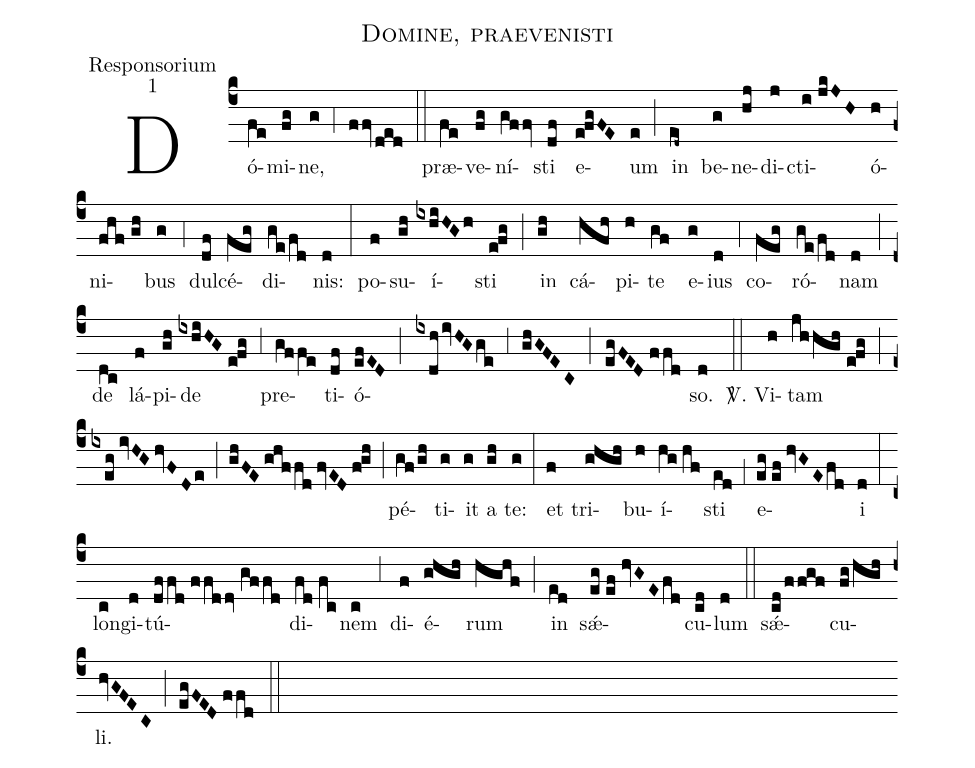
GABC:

name:Domine, praevenisti;
office-part:Responsorium;
mode:1;
%%
(c4) Dó(fe)mi(fg)ne,(g) (,4) (ffv/ded) (::)
præ(fe)ve(fg)ní(gffv)sti(df) e(e!fgFE)um(e) (;) in(ed~) be(g)ne(hj)di(j)cti(i//jkJH)ó(h)ni(fhf//gh)bus(g) (,4) dul(df)cé(feg)di(ge/fd)nis:(d) (:)
po(f)su(gh)í(ixhiHGh)sti(e!fg) (;) in(gh) cá(hfh)pi(h)te(gf) e(g)ius(d) (,4) co(feg)ró(ge/fd)nam(d) (;) de(dc) lá(f)pi(gh)de(ixhiHG//e!fg) (,3) pre(gffe)ti(df)ó(efED;ixdh/ivHGge)(,3)(ghGFEC;egFED//ffd)so.(d) (::)

<sp>V/</sp>. Vi(h)tam(jhhgh//e!fg) (;) (ixeg//ivHG//hvFDe) (;) (ghFE//ghffd//fvED//f!gh) (;) pé(gf/gh)ti(g)it(g) a(gh) te:(g) (:)
et(f) tri(ghgh)bu(h)í(hg//hf)sti(ed) (,1) e(eg//ef//hvGE/fd)i(d) (:)
lon(c)gi(d)tú(dffd//ffddv//gffd)di(fd//fc)nem(c) (,3) di(f)é(ghgh)rum(hghf) (;) in(ed) s{<sp>'ae</sp>}(eg//ef//hvGE/fd)cu(cd)lum(d) (::)
s{<sp>'ae</sp>}(cd/ffgf)cu(fg/hgh)li.(hvGFEC) (;) (egFED//ffd) (::)
